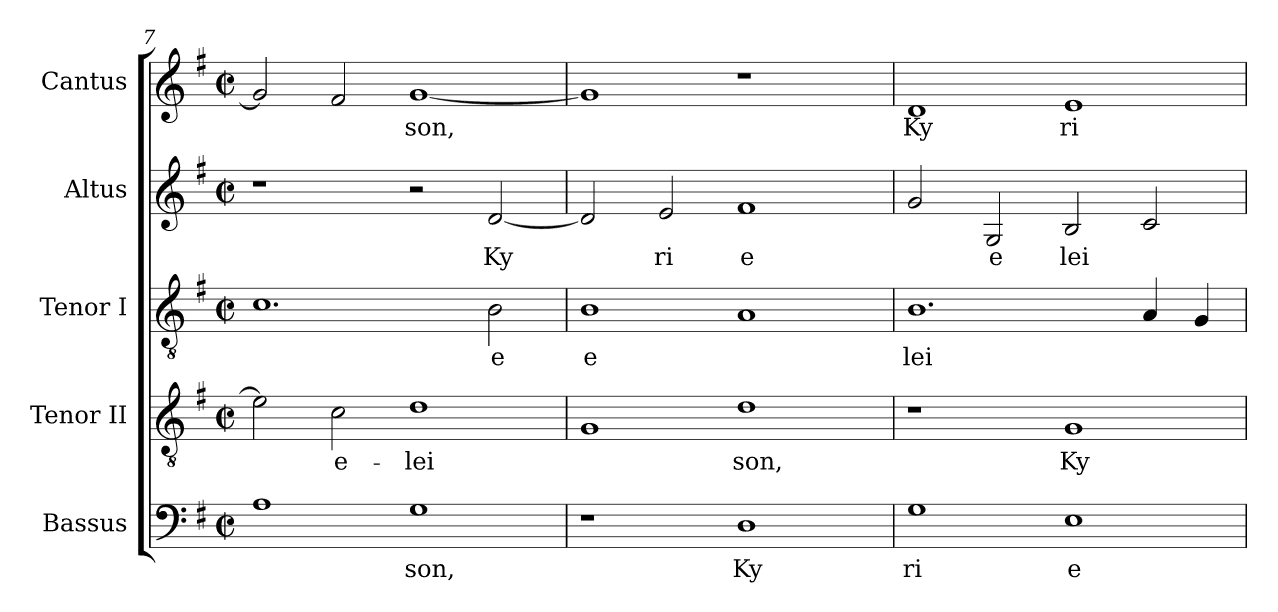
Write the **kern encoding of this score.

**kern	**text	**kern	**text	**kern	**text	**kern	**text	**kern	**text
*part5	*part5	*part4	*part4	*part3	*part3	*part2	*part2	*part1	*part1
*staff5	*staff5	*staff4	*staff4	*staff3	*staff3	*staff2	*staff2	*staff1	*staff1
*I"Bassus	*	*I"Tenor II	*	*I"Tenor I	*	*I"Altus	*	*I"Cantus	*
*I'B	*	*I'T II	*	*I'T I	*	*I'A	*	*I'C	*
!!LO:LB:g=z
*clefF4	*	*clefGv2	*	*clefGv2	*	*clefG2	*	*clefG2	*
*k[f#]	*	*k[f#]	*	*k[f#]	*	*k[f#]	*	*k[f#]	*
*G:	*	*G:	*	*G:	*	*G:	*	*G:	*
*M2/2	*	*M2/2	*	*M2/2	*	*M2/2	*	*M2/2	*
*met(c|)	*	*met(c|)	*	*met(c|)	*	*met(c|)	*	*met(c|)	*
=7	=7	=7	=7	=7	=7	=7	=7	=7	=7
!	!LO:LY:b:cj	!	!LO:LY:b:cj	!	!LO:LY:b:cj	!	!	!	!LO:LY:b:cj
1A	.	2e\]	.	1.c	.	1r	.	2g/]	--
!	!	!	!LO:LY:b:cj	!	!	!	!	!	!LO:LY:b:cj
.	.	2c\	e-	.	.	.	.	2f#/	--
!	!LO:LY:b:cj	!	!LO:LY:b:cj	!	!	!	!	!	!LO:LY:b:cj
1G	son,	1d	-lei-	.	.	2r	.	[<1g	-son,
!	!	!	!	!	!LO:LY:b:cj	!	!LO:LY:b:cj	!	!
.	.	.	.	2B\	e	[<2d/	Ky	.	.
=8	=8	=8	=8	=8	=8	=8	=8	=8	=8
!	!	!	!LO:LY:b:cj	!	!LO:LY:b:cj	!	!LO:LY:b:cj	!	!LO:LY:b:cj
1r	.	1G	--	1B	e	2d/]	.	1g]	.
!	!	!	!	!	!	!	!LO:LY:b:cj	!	!
.	.	.	.	.	.	2e/	ri	.	.
!	!LO:LY:b:cj	!	!LO:LY:b:cj	!	!LO:LY:b:cj	!	!LO:LY:b:cj	!	!
1D	Ky	1d	-son,	1A	.	1f#	e	1r	.
=9	=9	=9	=9	=9	=9	=9	=9	=9	=9
!	!LO:LY:b:cj	!	!	!	!LO:LY:b:cj	!	!LO:LY:b:cj	!	!LO:LY:b:cj
1G	ri	1r	.	1.B	lei	2g/	.	1d	Ky
!	!	!	!	!	!	!	!LO:LY:b:cj	!	!
.	.	.	.	.	.	2G/	e	.	.
!	!LO:LY:b:cj	!	!LO:LY:b:cj	!	!	!	!LO:LY:b:cj	!	!LO:LY:b:cj
1E	e	1G	Ky-	.	.	2B/	lei	1e	ri
!	!	!	!	!	!LO:LY:b:cj	!	!LO:LY:b:cj	!	!
.	.	.	.	4A/	.	2c/	.	.	.
!	!	!	!	!	!LO:LY:b:cj	!	!	!	!
.	.	.	.	4G/	.	.	.	.	.
=	=	=	=	=	=	=	=	=	=
*-	*-	*-	*-	*-	*-	*-	*-	*-	*-
